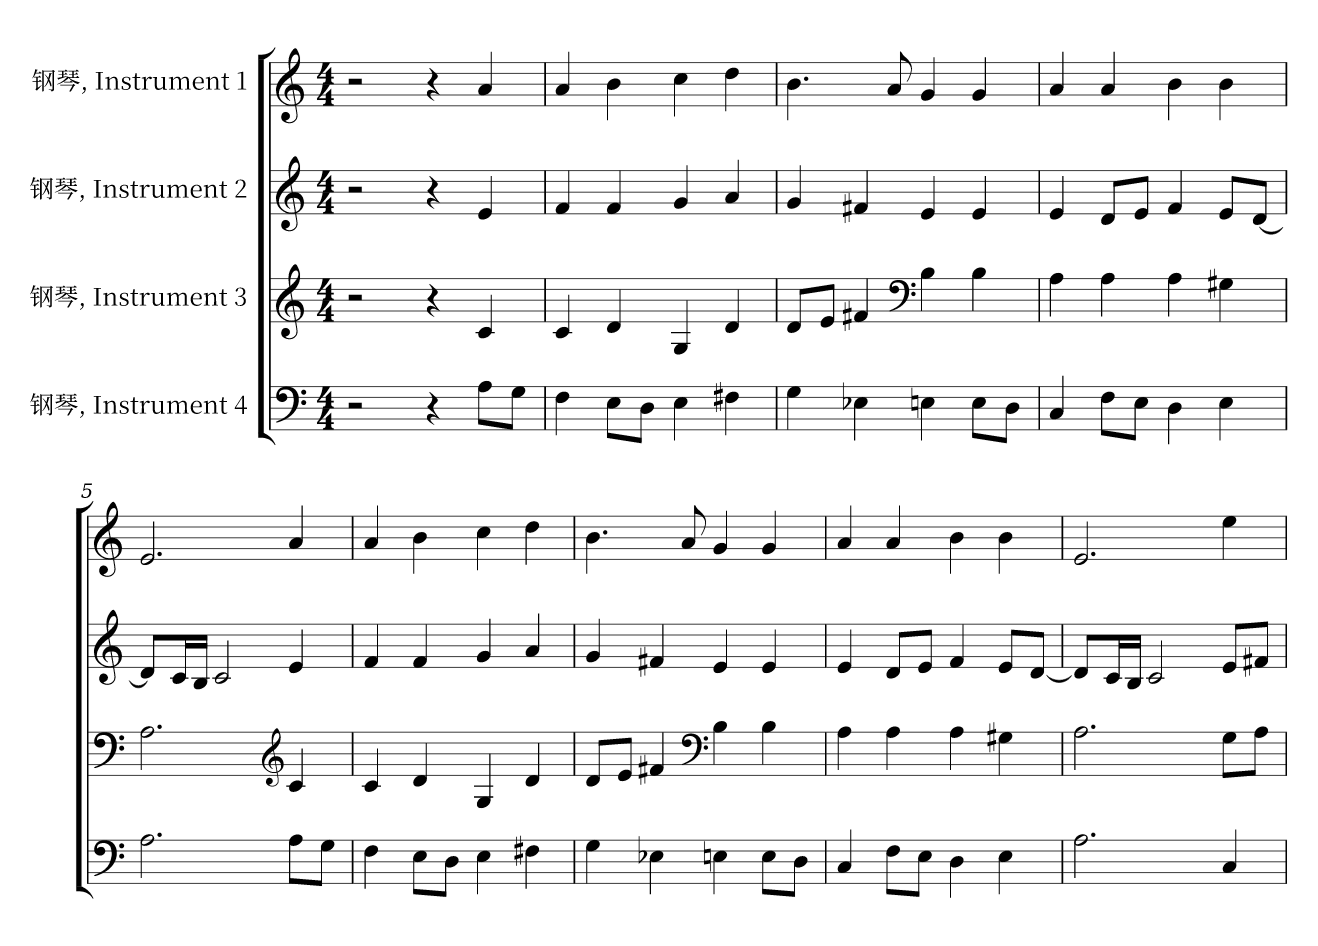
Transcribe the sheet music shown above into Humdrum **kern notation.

**kern	**kern	**kern	**kern
*part4	*part3	*part2	*part1
*staff4	*staff3	*staff2	*staff1
*I"钢琴, Instrument 4	*I"钢琴, Instrument 3	*I"钢琴, Instrument 2	*I"钢琴, Instrument 1
*clefF4	*clefG2	*clefG2	*clefG2
*k[]	*k[]	*k[]	*k[]
*M4/4	*M4/4	*M4/4	*M4/4
*MM96	*MM96	*MM96	*MM96
=1	=1	=1	=1
2r	2r	2r	2r
4r	4r	4r	4r
8A\L	4c/	4e/	4a/
8G\J	.	.	.
=2	=2	=2	=2
4F\	4c/	4f/	4a/
8E\L	4d/	4f/	4b\
8D\J	.	.	.
4E\	4G/	4g/	4cc\
4F#X\	4d/	4a/	4dd\
=3	=3	=3	=3
4G\	8d/L	4g/	4.b\
.	8e/J	.	.
4E-X\	4f#X/	4f#X/	.
.	.	.	8a/
*	*clefF4	*	*
4En\	4B\	4e/	4g/
8E\L	4B\	4e/	4g/
8D\J	.	.	.
=4	=4	=4	=4
4C/	4A\	4e/	4a/
8F\L	4A\	8d/L	4a/
8E\J	.	8e/J	.
4D\	4A\	4f/	4b\
4E\	4G#X\	8e/L	4b\
.	.	[8d/J	.
=5	=5	=5	=5
2.A\	2.A\	8d/L]	2.e/
.	.	16c/L	.
.	.	16B/JJ	.
.	.	2c/	.
*	*clefG2	*	*
8A\L	4c/	4e/	4a/
8G\J	.	.	.
!!LO:LB:g=z
=6	=6	=6	=6
4F\	4c/	4f/	4a/
8E\L	4d/	4f/	4b\
8D\J	.	.	.
4E\	4G/	4g/	4cc\
4F#X\	4d/	4a/	4dd\
=7	=7	=7	=7
4G\	8d/L	4g/	4.b\
.	8e/J	.	.
4E-X\	4f#X/	4f#X/	.
.	.	.	8a/
*	*clefF4	*	*
4En\	4B\	4e/	4g/
8E\L	4B\	4e/	4g/
8D\J	.	.	.
=8	=8	=8	=8
4C/	4A\	4e/	4a/
8F\L	4A\	8d/L	4a/
8E\J	.	8e/J	.
4D\	4A\	4f/	4b\
4E\	4G#X\	8e/L	4b\
.	.	[8d/J	.
=9	=9	=9	=9
2.A\	2.A\	8d/L]	2.e/
.	.	16c/L	.
.	.	16B/JJ	.
.	.	2c/	.
4C/	8G\L	8e/L	4ee\
.	8A\J	8f#X/J	.
=	=	=	=
*-	*-	*-	*-
